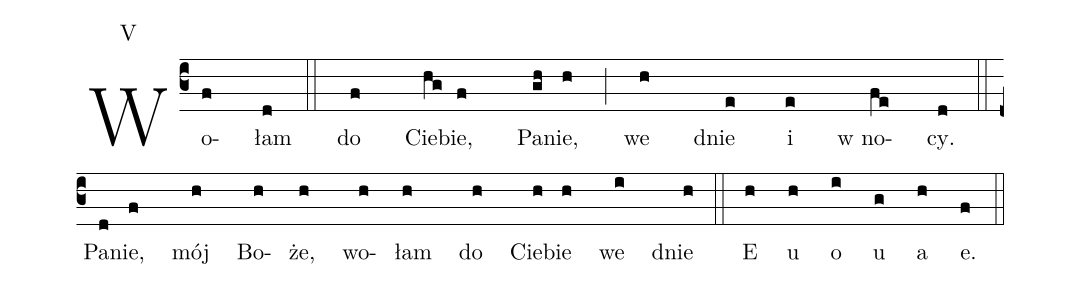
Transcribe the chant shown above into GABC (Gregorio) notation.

annotation: V;
%%
(c3)Wo(f)łam(d) (::) do(f) Cie(hg)bie,(f) Pa(gh)nie,(h) (;) we(h) dnie(e) i(e) w no(fe)cy.(d) (::) (z)
Pa(d)nie,(f) mój(h) Bo(h)że,(h) wo(h)łam(h) do(h) Cie(h)bie(h) we(i) dnie(h) (::)
E(h) u(h) o(i) u(g) a(h) e.(f) (::) (z)
